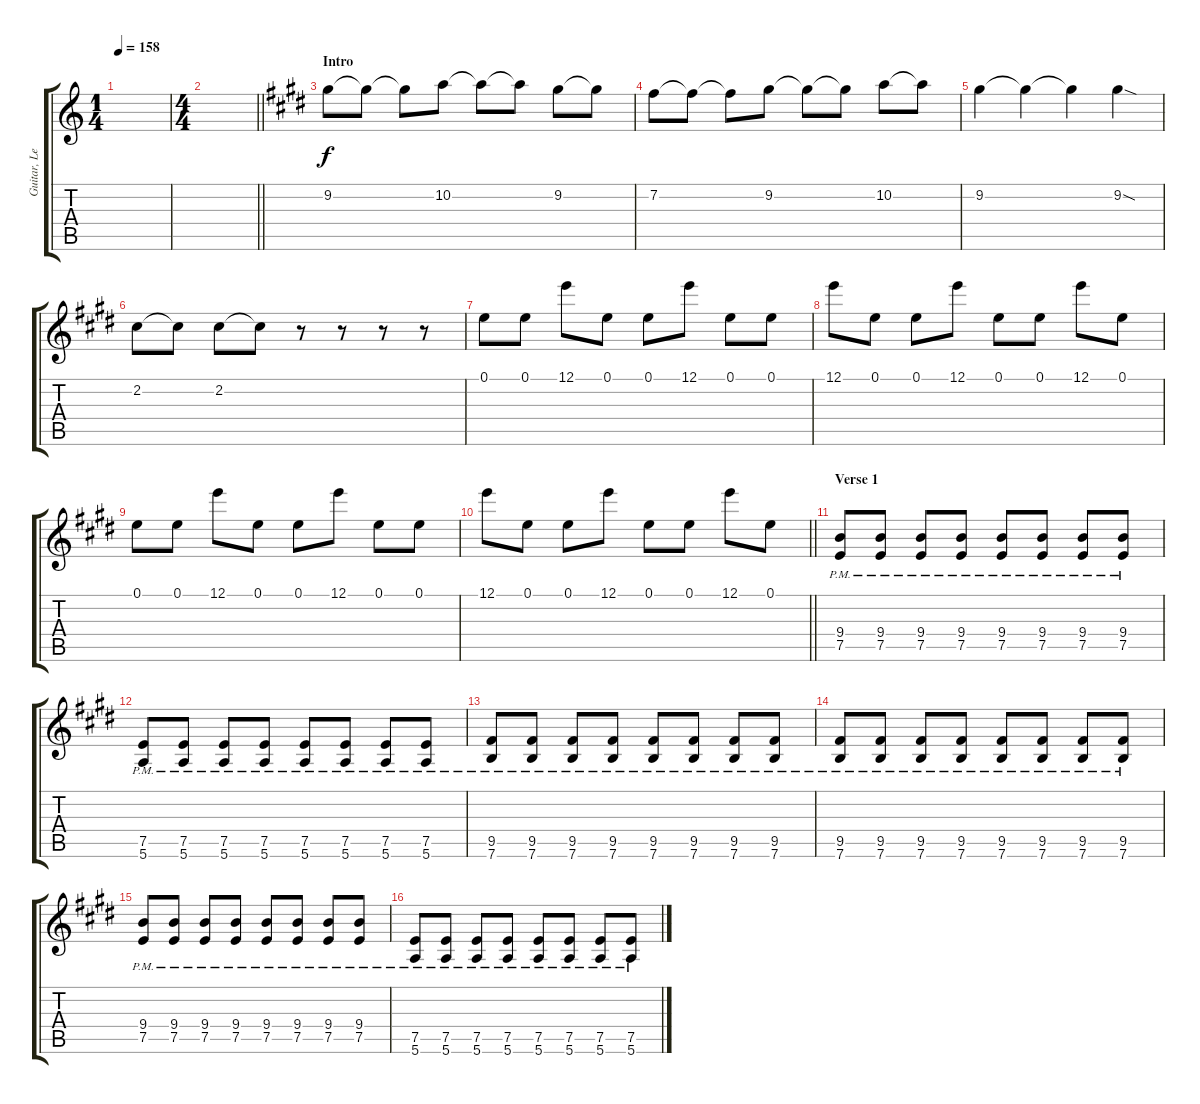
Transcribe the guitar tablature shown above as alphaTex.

\track ("Guitar, Lead" "Guitar, Le") {instrument distortionguitar}
\staff {score tabs}
\tuning (E4 B3 G3 D3 A2 E2) {hide}
\ts (1 4)
\tempo 158
\clef g2
\ks c
|
\ts (4 4)
\barLineRight lightlight
|
\section ("" "Intro")
\ks e
9.2.8 9.2{t}.8 9.2{t}.8 10.2.8 10.2{t}.8 10.2{t}.8 9.2.8 9.2{t}.8 |
\ks c#minor
7.2.8 7.2{t}.8 7.2{t}.8 9.2.8 9.2{t}.8 9.2{t}.8 10.2.8 10.2{t}.8 |
\ks e
9.2.4 9.2{t}.4 9.2{t}.4 9.2{sod}.4 |
\ks c#minor
2.2.8 2.2{t}.8 2.2.8 2.2{t}.8 r.8 r.8 r.8 r.8 |
\ks e
0.1.8 0.1.8 12.1.8 0.1.8 0.1.8 12.1.8 0.1.8 0.1.8 |
\ks c#minor
12.1.8 0.1.8 0.1.8 12.1.8 0.1.8 0.1.8 12.1.8 0.1.8 |
\ks e
0.1.8 0.1.8 12.1.8 0.1.8 0.1.8 12.1.8 0.1.8 0.1.8 |
\barLineRight lightlight
\ks c#minor
12.1.8 0.1.8 0.1.8 12.1.8 0.1.8 0.1.8 12.1.8 0.1.8 |
\section ("" "Verse 1")
\ks e
(9.4{pm} 7.5{pm}).8 (9.4{pm} 7.5{pm}).8 (9.4{pm} 7.5{pm}).8 (9.4{pm} 7.5{pm}).8 (9.4{pm} 7.5{pm}).8 (9.4{pm} 7.5{pm}).8 (9.4{pm} 7.5{pm}).8 (9.4{pm} 7.5{pm}).8 |
\ks c#minor
(7.5{pm} 5.6).8 (7.5{pm} 5.6).8 (7.5{pm} 5.6).8 (7.5{pm} 5.6).8 (7.5{pm} 5.6).8 (7.5{pm} 5.6).8 (7.5{pm} 5.6).8 (7.5{pm} 5.6).8 |
(9.5{pm} 7.6).8 (9.5{pm} 7.6).8 (9.5{pm} 7.6).8 (9.5{pm} 7.6).8 (9.5{pm} 7.6).8 (9.5{pm} 7.6).8 (9.5{pm} 7.6).8 (9.5{pm} 7.6).8 |
(9.5{pm} 7.6).8 (9.5{pm} 7.6).8 (9.5{pm} 7.6).8 (9.5{pm} 7.6).8 (9.5{pm} 7.6).8 (9.5{pm} 7.6).8 (9.5{pm} 7.6).8 (9.5{pm} 7.6).8 |
\ks e
(9.4{pm} 7.5{pm}).8 (9.4{pm} 7.5{pm}).8 (9.4{pm} 7.5{pm}).8 (9.4{pm} 7.5{pm}).8 (9.4{pm} 7.5{pm}).8 (9.4{pm} 7.5{pm}).8 (9.4{pm} 7.5{pm}).8 (9.4{pm} 7.5{pm}).8 |
\ks c#minor
(7.5{pm} 5.6).8 (7.5{pm} 5.6).8 (7.5{pm} 5.6).8 (7.5{pm} 5.6).8 (7.5{pm} 5.6).8 (7.5{pm} 5.6).8 (7.5{pm} 5.6).8 (7.5{pm} 5.6).8
